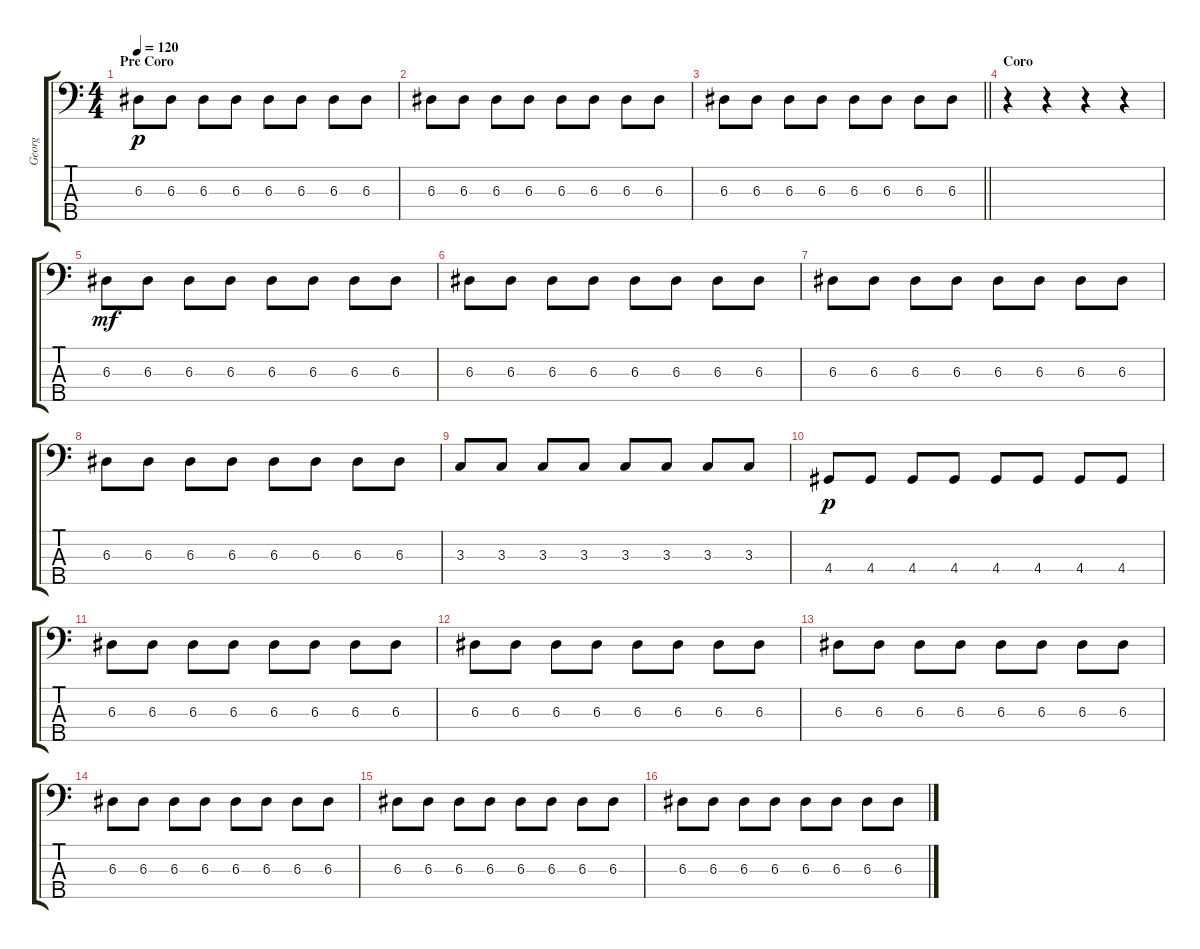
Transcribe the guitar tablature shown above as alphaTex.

\track ("Georg" "Georg") {instrument electricbassfinger}
\staff {score tabs}
\tuning (G2 D2 A1 E1 B0) {hide}
\ts (4 4)
\section ("" "Pre Coro")
\tempo 120
\clef f4
\ks c
6.3.8{dy p} 6.3.8 6.3.8 6.3.8 6.3.8 6.3.8 6.3.8 6.3.8 |
6.3.8 6.3.8 6.3.8 6.3.8 6.3.8 6.3.8 6.3.8 6.3.8 |
\barLineRight lightlight
6.3.8 6.3.8 6.3.8 6.3.8 6.3.8 6.3.8 6.3.8 6.3.8 |
\section ("" "Coro")
r.4 r.4 r.4 r.4 |
6.3.8{dy mf} 6.3.8 6.3.8 6.3.8 6.3.8 6.3.8 6.3.8 6.3.8 |
6.3.8 6.3.8 6.3.8 6.3.8 6.3.8 6.3.8 6.3.8 6.3.8 |
6.3.8 6.3.8 6.3.8 6.3.8 6.3.8 6.3.8 6.3.8 6.3.8 |
6.3.8 6.3.8 6.3.8 6.3.8 6.3.8 6.3.8 6.3.8 6.3.8 |
3.3.8 3.3.8 3.3.8 3.3.8 3.3.8 3.3.8 3.3.8 3.3.8 |
4.4.8{dy p} 4.4.8 4.4.8 4.4.8 4.4.8 4.4.8 4.4.8 4.4.8 |
6.3.8 6.3.8 6.3.8 6.3.8 6.3.8 6.3.8 6.3.8 6.3.8 |
6.3.8 6.3.8 6.3.8 6.3.8 6.3.8 6.3.8 6.3.8 6.3.8 |
6.3.8 6.3.8 6.3.8 6.3.8 6.3.8 6.3.8 6.3.8 6.3.8 |
6.3.8 6.3.8 6.3.8 6.3.8 6.3.8 6.3.8 6.3.8 6.3.8 |
6.3.8 6.3.8 6.3.8 6.3.8 6.3.8 6.3.8 6.3.8 6.3.8 |
6.3.8 6.3.8 6.3.8 6.3.8 6.3.8 6.3.8 6.3.8 6.3.8
